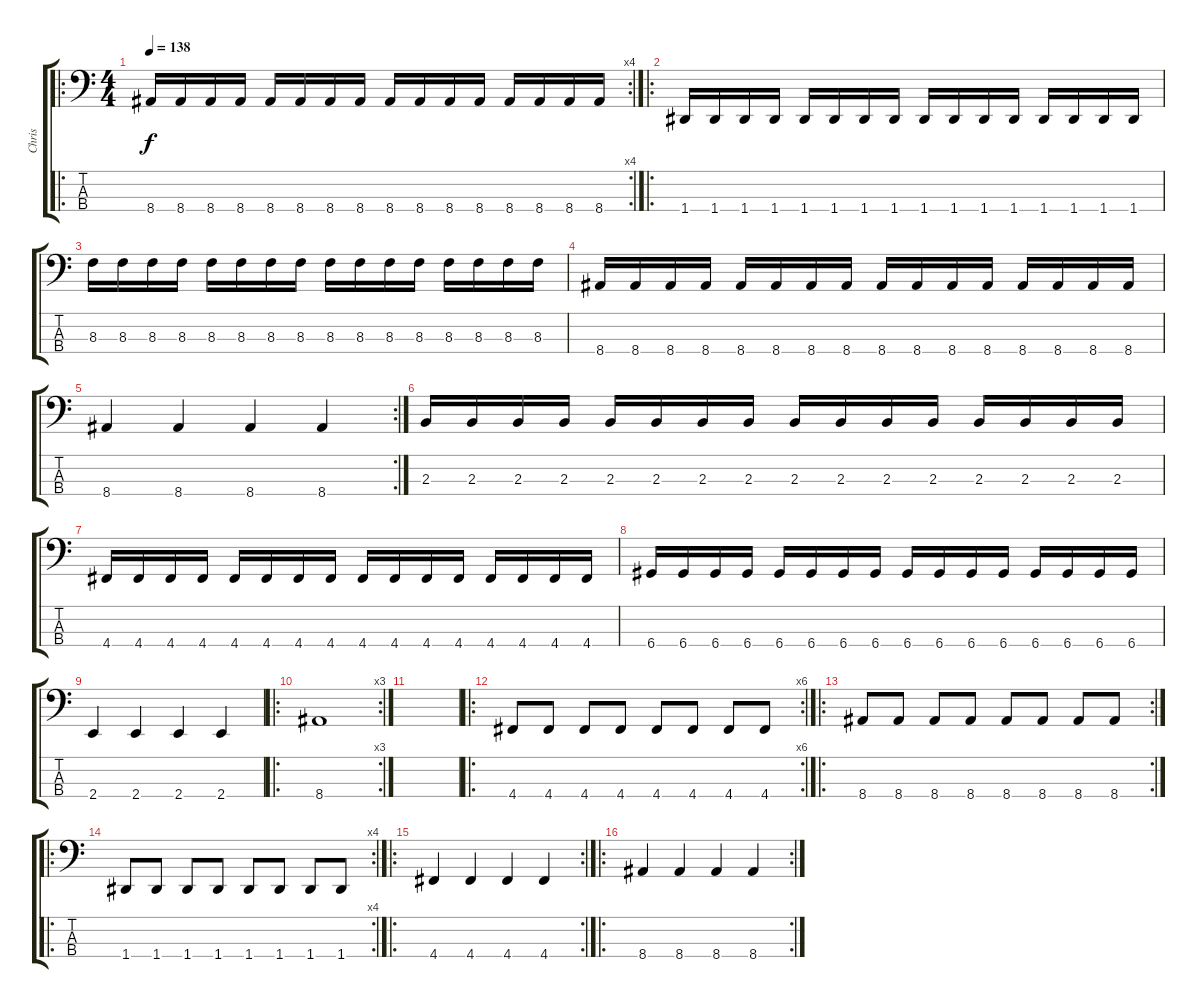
\track ("Chris" "Chris") {instrument electricbassfinger}
\staff {score tabs}
\tuning (G2 D2 A1 D1) {hide}
\ro
\rc 4
\ts (4 4)
\tempo 138
\clef f4
\ks c
8.4.16{dy f} 8.4.16 8.4.16 8.4.16 8.4.16 8.4.16 8.4.16 8.4.16 8.4.16 8.4.16 8.4.16 8.4.16 8.4.16 8.4.16 8.4.16 8.4.16 |
\ro
1.4.16 1.4.16 1.4.16 1.4.16 1.4.16 1.4.16 1.4.16 1.4.16 1.4.16 1.4.16 1.4.16 1.4.16 1.4.16 1.4.16 1.4.16 1.4.16 |
8.3.16 8.3.16 8.3.16 8.3.16 8.3.16 8.3.16 8.3.16 8.3.16 8.3.16 8.3.16 8.3.16 8.3.16 8.3.16 8.3.16 8.3.16 8.3.16 |
8.4.16 8.4.16 8.4.16 8.4.16 8.4.16 8.4.16 8.4.16 8.4.16 8.4.16 8.4.16 8.4.16 8.4.16 8.4.16 8.4.16 8.4.16 8.4.16 |
\rc 2
8.4.4 8.4.4 8.4.4 8.4.4 |
2.3.16 2.3.16 2.3.16 2.3.16 2.3.16 2.3.16 2.3.16 2.3.16 2.3.16 2.3.16 2.3.16 2.3.16 2.3.16 2.3.16 2.3.16 2.3.16 |
4.4.16 4.4.16 4.4.16 4.4.16 4.4.16 4.4.16 4.4.16 4.4.16 4.4.16 4.4.16 4.4.16 4.4.16 4.4.16 4.4.16 4.4.16 4.4.16 |
6.4.16 6.4.16 6.4.16 6.4.16 6.4.16 6.4.16 6.4.16 6.4.16 6.4.16 6.4.16 6.4.16 6.4.16 6.4.16 6.4.16 6.4.16 6.4.16 |
2.4.4 2.4.4 2.4.4 2.4.4 |
\ro
\rc 3
8.4.1 |
|
\ro
\rc 6
4.4.8 4.4.8 4.4.8 4.4.8 4.4.8 4.4.8 4.4.8 4.4.8 |
\ro
\rc 2
8.4.8 8.4.8 8.4.8 8.4.8 8.4.8 8.4.8 8.4.8 8.4.8 |
\ro
\rc 4
1.4.8 1.4.8 1.4.8 1.4.8 1.4.8 1.4.8 1.4.8 1.4.8 |
\ro
\rc 2
4.4.4 4.4.4 4.4.4 4.4.4 |
\ro
\rc 2
8.4.4 8.4.4 8.4.4 8.4.4
